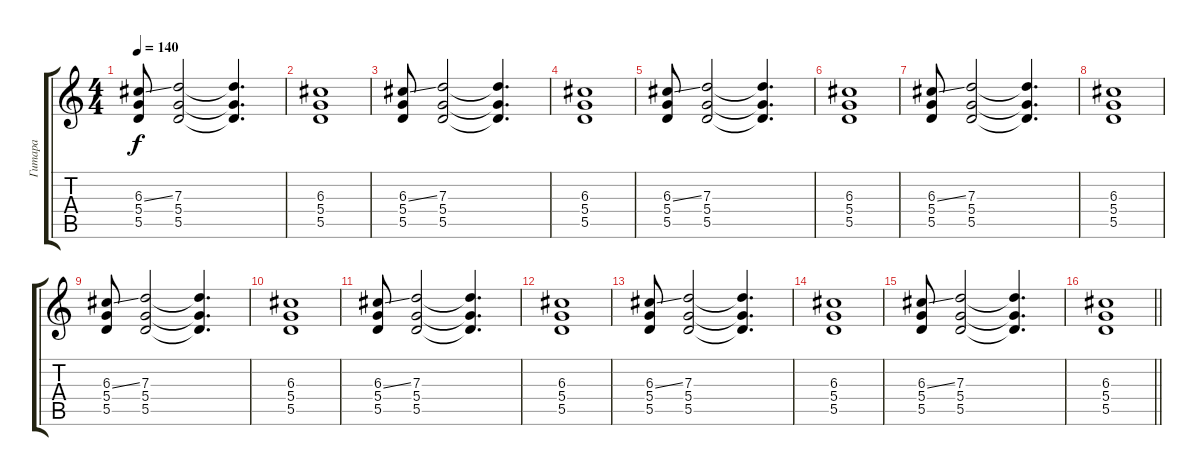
\track ("Гитара" "Гитара") {instrument electricguitarjazz}
\staff {score tabs}
\tuning (E4 B3 G3 D3 A2 E2) {hide}
\ts (4 4)
\tempo 140
\clef g2
\ks c
(6.3{ss} 5.4 5.5).8{dy f} (7.3 5.4 5.5).2 (7.3{t} 5.4{t} 5.5{t}).4{d} |
(6.3 5.4 5.5).1 |
(6.3{ss} 5.4 5.5).8 (7.3 5.4 5.5).2 (7.3{t} 5.4{t} 5.5{t}).4{d} |
(6.3 5.4 5.5).1 |
(6.3{ss} 5.4 5.5).8 (7.3 5.4 5.5).2 (7.3{t} 5.4{t} 5.5{t}).4{d} |
(6.3 5.4 5.5).1 |
(6.3{ss} 5.4 5.5).8 (7.3 5.4 5.5).2 (7.3{t} 5.4{t} 5.5{t}).4{d} |
(6.3 5.4 5.5).1 |
(6.3{ss} 5.4 5.5).8 (7.3 5.4 5.5).2 (7.3{t} 5.4{t} 5.5{t}).4{d} |
(6.3 5.4 5.5).1 |
(6.3{ss} 5.4 5.5).8 (7.3 5.4 5.5).2 (7.3{t} 5.4{t} 5.5{t}).4{d} |
(6.3 5.4 5.5).1 |
(6.3{ss} 5.4 5.5).8 (7.3 5.4 5.5).2 (7.3{t} 5.4{t} 5.5{t}).4{d} |
(6.3 5.4 5.5).1 |
(6.3{ss} 5.4 5.5).8 (7.3 5.4 5.5).2 (7.3{t} 5.4{t} 5.5{t}).4{d} |
\barLineRight lightlight
(6.3 5.4 5.5).1
